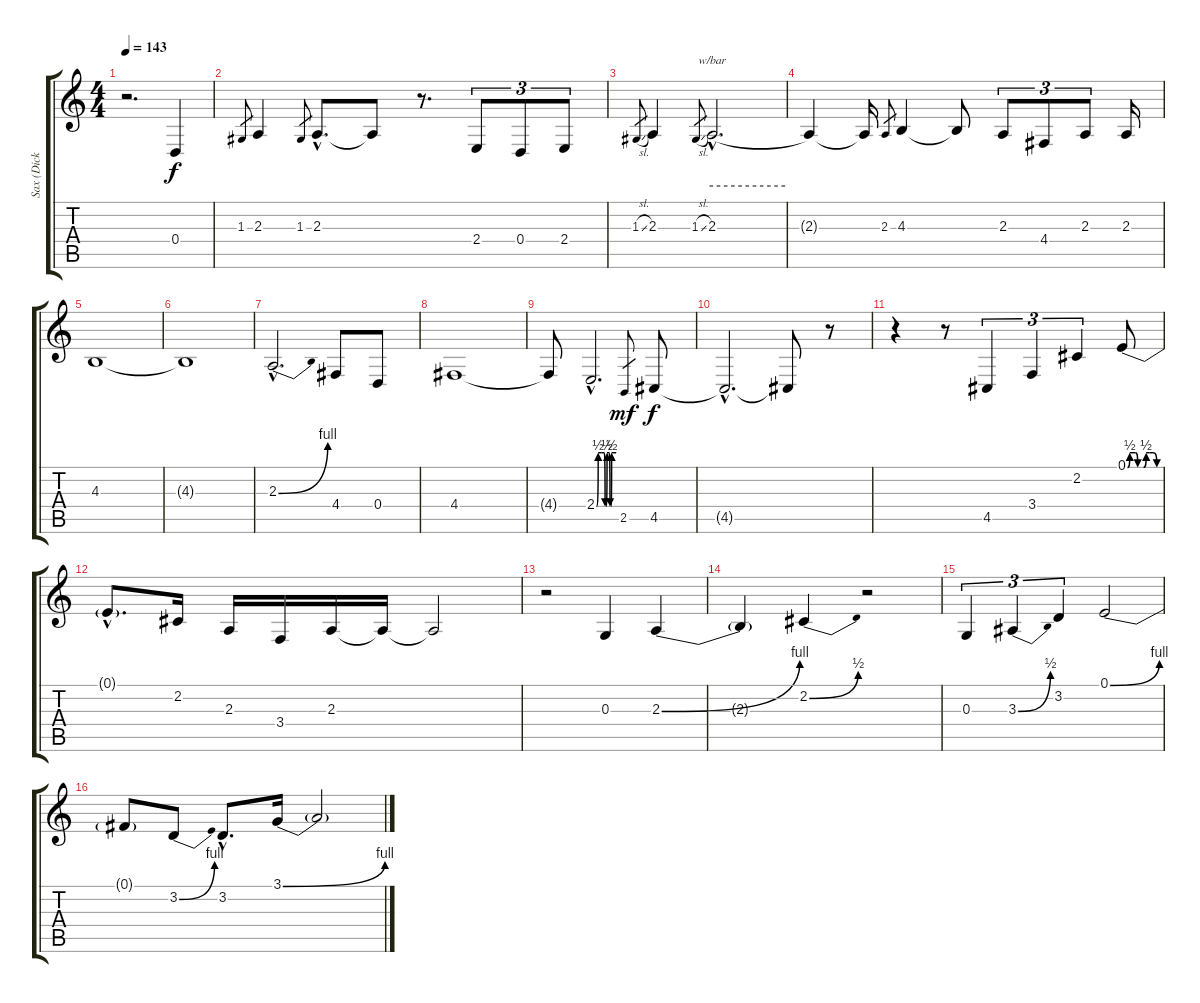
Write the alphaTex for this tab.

\track ("Sax (Dick Parry)" "Sax (Dick ") {instrument tenorsax}
\staff {score tabs}
\tuning (E4 B3 G3 D3 A2 E2) {hide}
\ts (4 4)
\tempo 143
\clef g2
\ks c
r.2{d dy f} 0.4.4 |
1.3.8{gr} 2.3.4 1.3.8{gr} 2.3{hac}.8{d} 2.3{t}.8 r.8{d} 2.4.8{tu (3 2)} 0.4.8{tu (3 2)} 2.4.8{tu (3 2)} |
1.3{sl}.8{gr} 2.3.4 1.3{sl}.8{gr} 2.3{hac}.2{d tbe (hold default 0 0 60 0)} |
2.3{t}.4 2.3{t}.16 2.3.8{gr} 4.3.4 4.3{t}.8 2.3.8{tu (3 2)} 4.4.8{tu (3 2)} 2.3.8{tu (3 2)} 2.3.16 |
4.3.1 |
4.3{t}.1 |
2.3{be (bend 0 0 60 4) hac}.2{d} 4.4.8 0.4.8 |
4.4.1 |
4.4{t}.8 2.4{be (custom 0 0 5 2 15 2 23 2 26 0 29 0 32 2 38 2 41 0 44 0 46 2 60 2) hac}.2{d} 2.5.8{gr dy mf} 4.5.8{dy f} |
4.5{hac t}.2{d} 4.5{t}.8 r.8 |
r.4 r.8 4.5.4{tu (3 2)} 3.4.4{tu (3 2)} 2.2.4{tu (3 2)} 0.1{be (custom 0 0 4 2 15 2 19 0 24 0 30 0 35 2 41 2 48 2 55 0 60 0)}.8 |
0.1{hac t}.8{d} 2.2.16 2.3.16 3.4.16 2.3.16 2.3{t}.16 2.3{t}.2 |
r.2 0.3.4 2.3{be (bend 0 0 60 4)}.4 |
2.3{t}.4 2.2{be (bend 0 0 60 2)}.4 r.2 |
0.3.4{tu (3 2)} 3.3{be (bend 0 0 60 2)}.4{tu (3 2)} 3.2.4{tu (3 2)} 0.1{be (bend 0 0 60 4)}.2 |
0.1{t}.8 3.2{be (bend 0 0 60 4)}.8 3.2{hac}.8{d} 3.1{be (bend 0 0 60 4)}.16 3.1{t}.2
